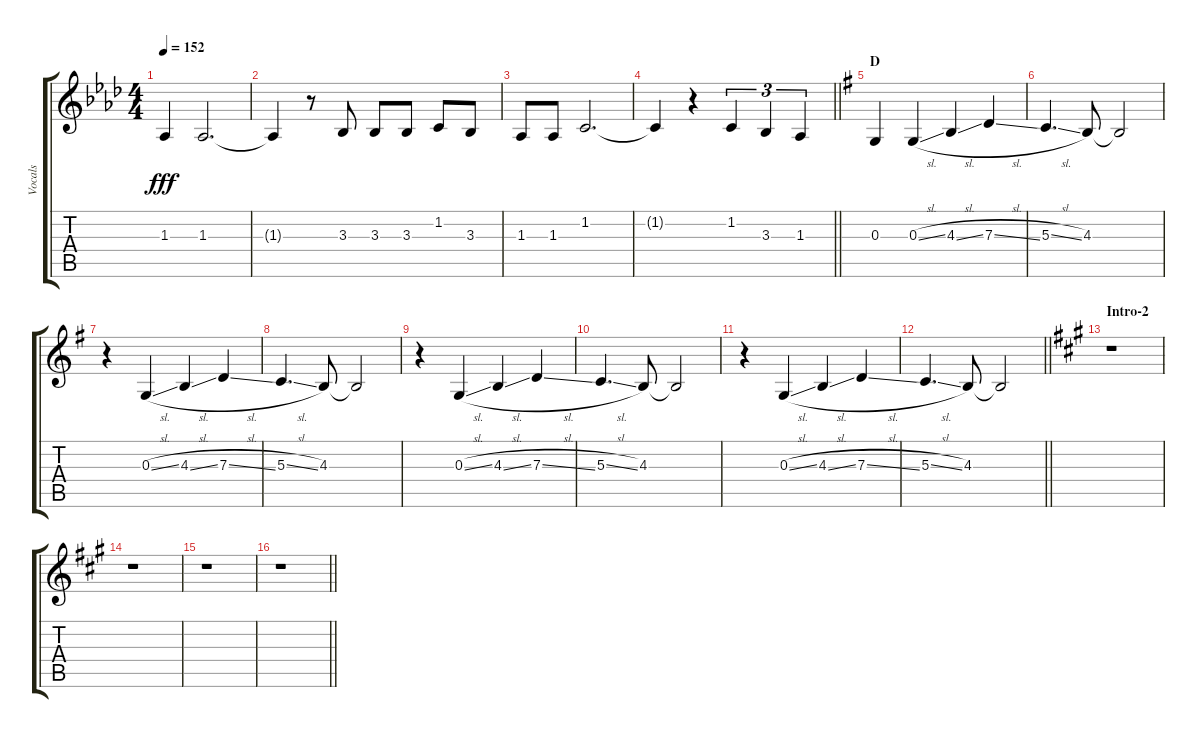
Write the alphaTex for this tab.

\track ("Vocals" "Vocals") {instrument voiceoohs}
\staff {score tabs}
\tuning (E4 B3 G3 D3 A2 E2) {hide}
\ts (4 4)
\tempo 152
\clef g2
\ks ab
1.3.4{dy fff} 1.3.2{d} |
1.3{t}.4 r.8 3.3.8 3.3.8 3.3.8 1.2.8 3.3.8 |
1.3.8 1.3.8 1.2.2{d} |
\barLineRight lightlight
1.2{t}.4 r.4 1.2.4{tu (3 2)} 3.3.4{tu (3 2)} 1.3.4{tu (3 2)} |
\section ("" "D")
\ks g
0.3.4 0.3{sl}.4 4.3{sl}.4 7.3{sl}.4 |
5.3{sl}.4{d} 4.3.8 4.3{t}.2 |
r.4 0.3{sl}.4 4.3{sl}.4 7.3{sl}.4 |
5.3{sl}.4{d} 4.3.8 4.3{t}.2 |
r.4 0.3{sl}.4 4.3{sl}.4 7.3{sl}.4 |
5.3{sl}.4{d} 4.3.8 4.3{t}.2 |
r.4 0.3{sl}.4 4.3{sl}.4 7.3{sl}.4 |
\barLineRight lightlight
5.3{sl}.4{d} 4.3.8 4.3{t}.2 |
\section ("" "Intro-2")
\ks a
r.1 |
r.1 |
r.1 |
\barLineRight lightlight
r.1
